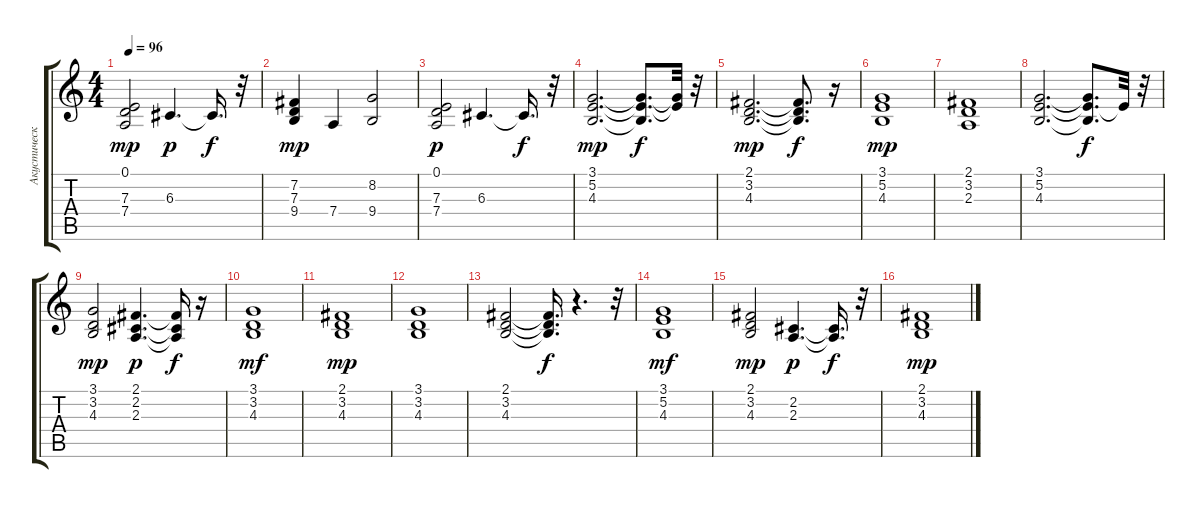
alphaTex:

\track ("Акустический Гранд Роял" "Акустическ") {instrument acousticgrandpiano}
\staff {score tabs}
\tuning (E4 B3 G3 D3 A2 E2) {hide}
\ts (4 4)
\tempo 96
\clef g2
\ks c
(0.1 7.3 7.4).2{dy mp} 6.3.4{d dy p} 6.3{t}.16{d dy f} r.32 |
(7.2 7.3 9.4).4{dy mp} 7.4.4 (8.2 9.4).2 |
(0.1 7.3 7.4).2{dy p} 6.3.4{d} 6.3{t}.16{d dy f} r.32 |
(3.1 5.2 4.3).2{d dy mp} (3.1{t} 5.2{t} 4.3{t}).8{d dy f} (3.1{t} 5.2{t}).32 r.32 |
(2.1 3.2 4.3).2{d dy mp} (2.1{t} 3.2{t} 4.3{t}).8{d dy f} r.16 |
(3.1 5.2 4.3).1{dy mp} |
(2.1 3.2 2.3).1 |
(3.1 5.2 4.3).2{d} (3.1{t} 5.2{t} 4.3{t}).8{d dy f} 5.2{t}.32 r.32 |
(3.1 3.2 4.3).2{dy mp} (2.1 2.2 2.3).4{d dy p} (2.1{t} 2.2{t} 2.3{t}).16{dy f} r.16 |
(3.1 3.2 4.3).1{dy mf} |
(2.1 3.2 4.3).1{dy mp} |
(3.1 3.2 4.3).1 |
(2.1 3.2 4.3).2 (2.1{t} 3.2{t} 4.3{t}).16{d dy f} r.4{d} r.32 |
(3.1 5.2 4.3).1{dy mf} |
(2.1 3.2 4.3).2{dy mp} (2.2 2.3).4{d dy p} (2.2{t} 2.3{t}).16{d dy f} r.32 |
(2.1 3.2 4.3).1{dy mp}
